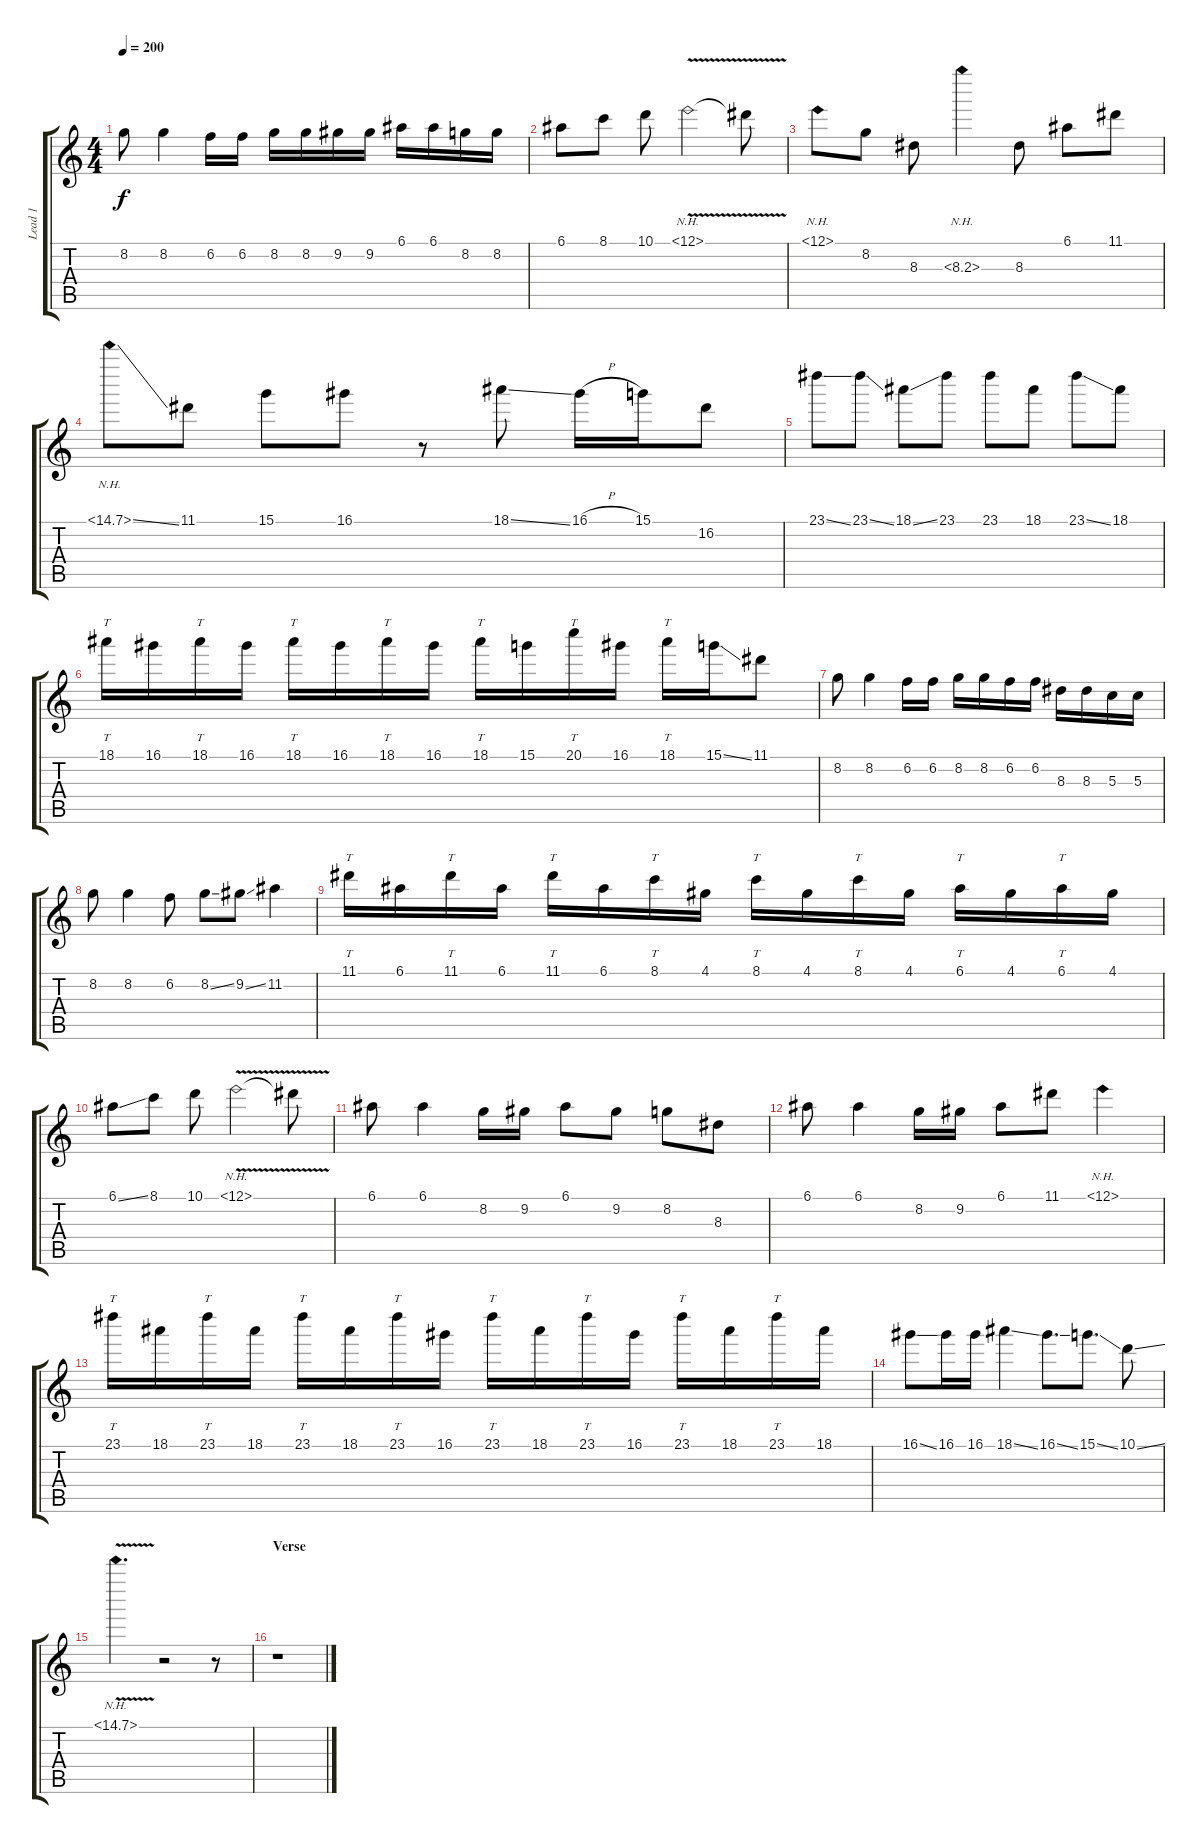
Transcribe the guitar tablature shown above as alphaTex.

\track ("Lead 1" "Lead 1") {instrument overdrivenguitar}
\staff {score tabs}
\tuning (E4 B3 G3 D3 A2 E2) {hide}
\ts (4 4)
\tempo 200
\clef g2
\ks c
8.2.8{dy f} 8.2.4 6.2.16 6.2.16 8.2.16 8.2.16 9.2.16 9.2.16 6.1.16 6.1.16 8.2.16 8.2.16 |
6.1.8 8.1.8 10.1.8 11.1{nh v}.2 11.1{t}.8 |
6.1{nh}.8 8.2.8 8.3.8 8.3{nh}.4 8.3.8 6.1.8 11.1.8 |
15.1{nh ss}.8 11.1.8 15.1.8 16.1.8 r.8 18.1{ss}.8 16.1{h}.16 15.1.16 16.2.8 |
23.1{ss}.8 23.1{ss}.8 18.1{ss}.8 23.1.8 23.1.8 18.1.8 23.1{ss}.8 18.1.8 |
18.1.16{tt} 16.1.16 18.1.16{tt} 16.1.16 18.1.16{tt} 16.1.16 18.1.16{tt} 16.1.16 18.1.16{tt} 15.1.16 20.1.16{tt} 16.1.16 18.1.16{tt} 15.1{ss}.16 11.1.8 |
8.2.8 8.2.4 6.2.16 6.2.16 8.2.16 8.2.16 6.2.16 6.2.16 8.3.16 8.3.16 5.3.16 5.3.16 |
8.2.8 8.2.4 6.2.8 8.2{ss}.8 9.2{ss}.8 11.2.4 |
11.1.16{tt} 6.1.16 11.1.16{tt} 6.1.16 11.1.16{tt} 6.1.16 8.1.16{tt} 4.1.16 8.1.16{tt} 4.1.16 8.1.16{tt} 4.1.16 6.1.16{tt} 4.1.16 6.1.16{tt} 4.1.16 |
6.1{ss}.8 8.1.8 10.1.8 11.1{nh v}.2 11.1{t}.8 |
6.1.8 6.1.4 8.2.16 9.2.16 6.1.8 9.2.8 8.2.8 8.3.8 |
6.1.8 6.1.4 8.2.16 9.2.16 6.1.8 11.1.8 11.1{nh}.4 |
23.1.16{tt} 18.1.16 23.1.16{tt} 18.1.16 23.1.16{tt} 18.1.16 23.1.16{tt} 16.1.16 23.1.16{tt} 18.1.16 23.1.16{tt} 16.1.16 23.1.16{tt} 18.1.16 23.1.16{tt} 18.1.16 |
16.1{ss}.8 16.1.16 16.1.16 18.1{ss}.4 16.1{ss}.8{d} 15.1{ss}.8{d} 10.1{ss}.8 |
15.1{nh v}.4{d} r.2 r.8 |
\section ("" "Verse")
r.1
